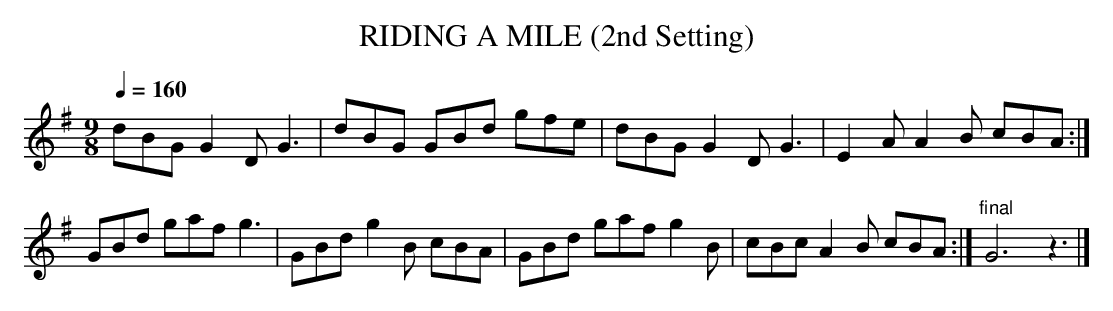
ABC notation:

X:1
T:RIDING A MILE (2nd Setting)
Q:1/4=160
M:9/8
L:1/8
K:G
dBG G2D G3|dBG GBd gfe|dBG G2D G3|E2A A2B cBA:|
GBd gaf g3|GBd g2B cBA|GBd gaf g2B|cBc A2B cBA:|"final"G6z3|]
